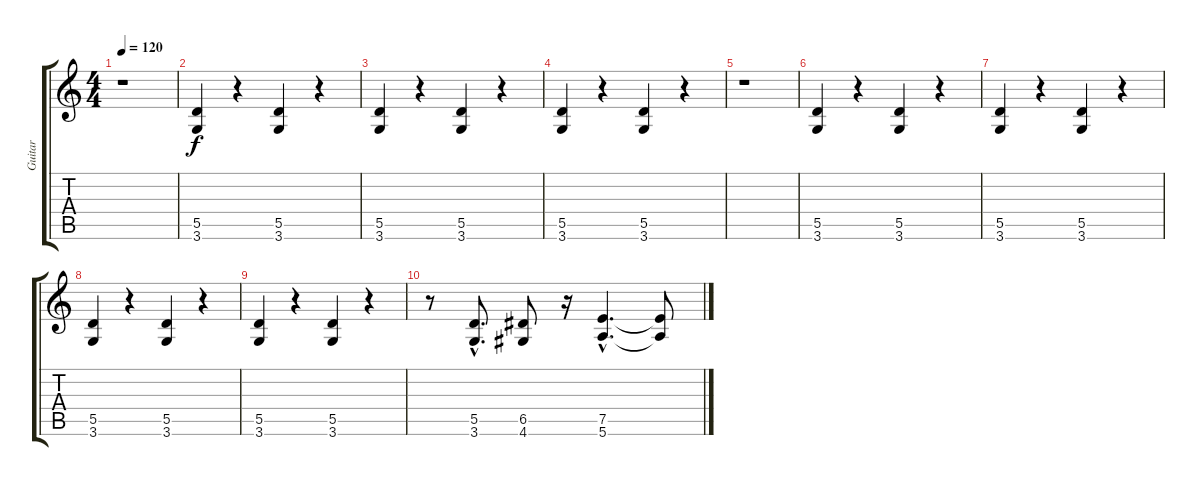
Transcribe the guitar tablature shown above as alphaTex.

\track ("Guitar" "Guitar") {instrument overdrivenguitar}
\staff {score tabs}
\tuning (E4 B3 G3 D3 A2 E2) {hide}
\ts (4 4)
\tempo 120
\clef g2
\ks c
r.1{dy f} |
(5.5 3.6).4 r.4 (5.5 3.6).4 r.4 |
(5.5 3.6).4 r.4 (5.5 3.6).4 r.4 |
(5.5 3.6).4 r.4 (5.5 3.6).4 r.4 |
r.1 |
(5.5 3.6).4 r.4 (5.5 3.6).4 r.4 |
(5.5 3.6).4 r.4 (5.5 3.6).4 r.4 |
(5.5 3.6).4 r.4 (5.5 3.6).4 r.4 |
(5.5 3.6).4 r.4 (5.5 3.6).4 r.4 |
r.8 (5.5{hac} 3.6{hac}).8{d} (6.5 4.6).8 r.16 (7.5{hac} 5.6{hac}).4{d} (7.5{t} 5.6{t}).8
